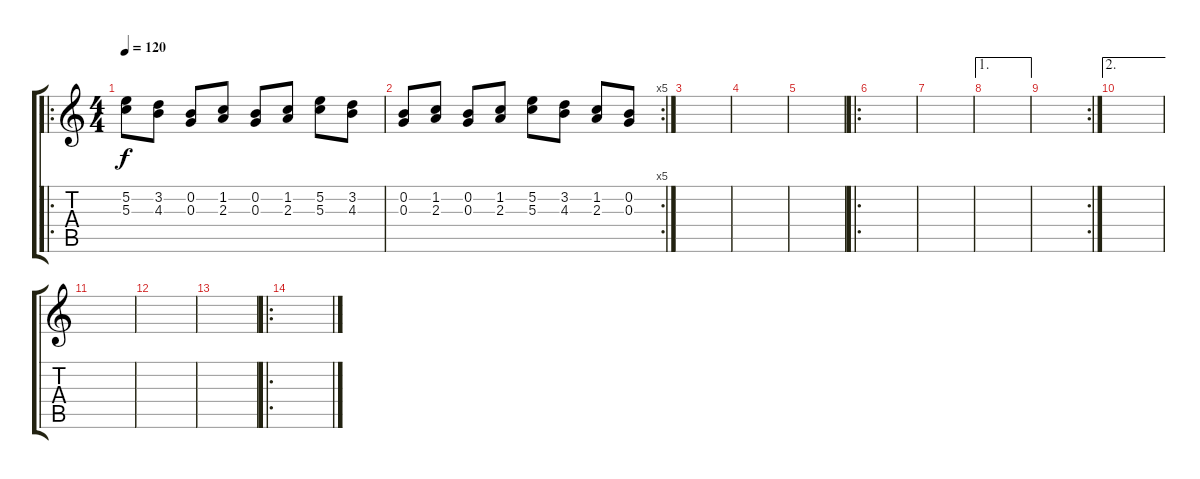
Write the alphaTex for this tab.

\track "" {instrument overdrivenguitar}
\staff {score tabs}
\tuning (E4 B3 G3 D3 A2 E2) {hide}
\ro
\ts (4 4)
\tempo 120
\clef g2
\ks c
(5.2 5.3).8{dy f} (3.2 4.3).8 (0.2 0.3).8 (1.2 2.3).8 (0.2 0.3).8 (1.2 2.3).8 (5.2 5.3).8 (3.2 4.3).8 |
\rc 5
(0.2 0.3).8 (1.2 2.3).8 (0.2 0.3).8 (1.2 2.3).8 (5.2 5.3).8 (3.2 4.3).8 (1.2 2.3).8 (0.2 0.3).8 |
|
|
|
\ro
|
|
\ae 1
|
\rc 2
|
\ae 2
|
|
|
|
\ro
